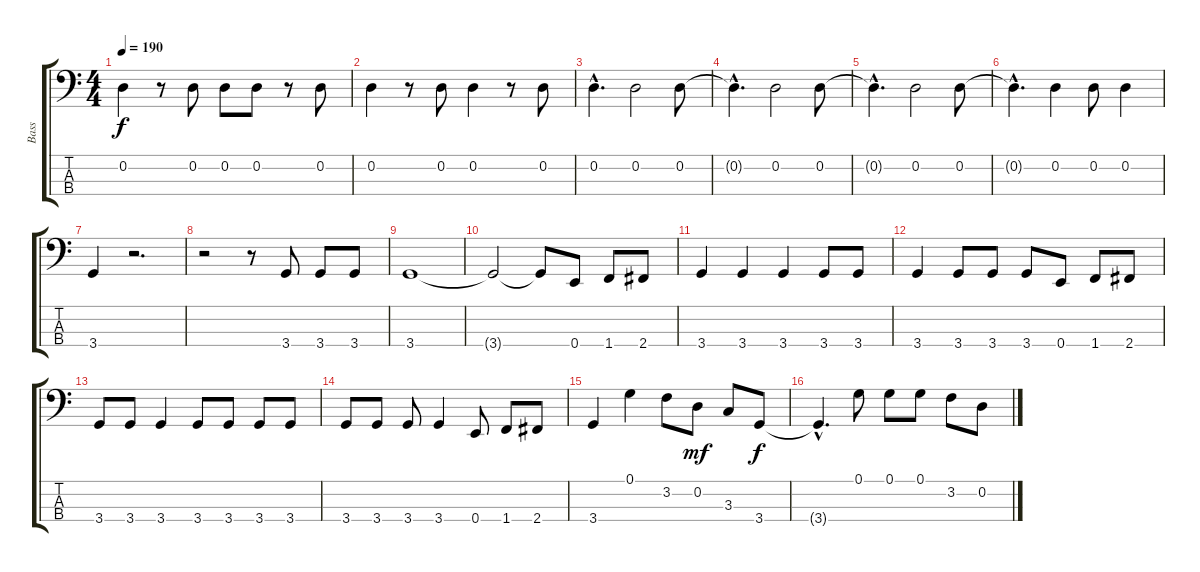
\track ("Bass" "Bass") {instrument electricbassfinger}
\staff {score tabs}
\tuning (G2 D2 A1 E1) {hide}
\ts (4 4)
\tempo 190
\clef f4
\ks c
0.2.4{dy f} r.8 0.2.8 0.2.8 0.2.8 r.8 0.2.8 |
0.2.4 r.8 0.2.8 0.2.4 r.8 0.2.8 |
0.2{hac}.4{d} 0.2.2 0.2.8 |
0.2{hac t}.4{d} 0.2.2 0.2.8 |
0.2{hac t}.4{d} 0.2.2 0.2.8 |
0.2{hac t}.4{d} 0.2.4 0.2.8 0.2.4 |
3.4.4 r.2{d} |
r.2 r.8 3.4.8 3.4.8 3.4.8 |
3.4.1 |
3.4{t}.2 3.4{t}.8 0.4.8 1.4.8 2.4.8 |
3.4.4 3.4.4 3.4.4 3.4.8 3.4.8 |
3.4.4 3.4.8 3.4.8 3.4.8 0.4.8 1.4.8 2.4.8 |
3.4.8 3.4.8 3.4.4 3.4.8 3.4.8 3.4.8 3.4.8 |
3.4.8 3.4.8 3.4.8 3.4.4 0.4.8 1.4.8 2.4.8 |
3.4.4 0.1.4 3.2.8 0.2.8{dy mf} 3.3.8 3.4.8{dy f} |
3.4{hac t}.4{d} 0.1.8 0.1.8 0.1.8 3.2.8 0.2.8
